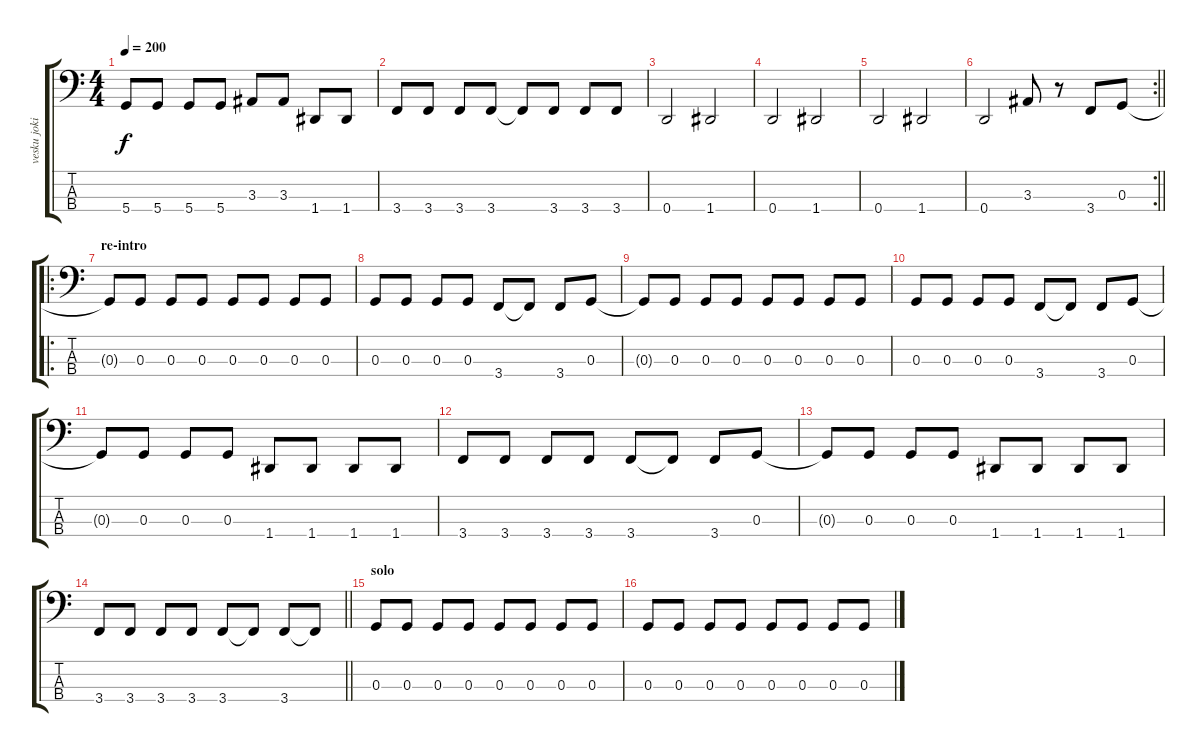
\track ("vesku jokinen" "vesku joki") {instrument electricbassfinger}
\staff {score tabs}
\tuning (F2 C2 G1 D1) {hide}
\ts (4 4)
\tempo 200
\clef f4
\ks c
5.4.8{dy f} 5.4.8 5.4.8 5.4.8 3.3.8 3.3.8 1.4.8 1.4.8 |
3.4.8 3.4.8 3.4.8 3.4.8 3.4{t}.8 3.4.8 3.4.8 3.4.8 |
0.4.2 1.4.2 |
0.4.2 1.4.2 |
0.4.2 1.4.2 |
\rc 2
\barLineRight lightlight
0.4.2 3.3.8 r.8 3.4.8 0.3.8 |
\ro
\section ("" "re-intro")
0.3{t}.8 0.3.8 0.3.8 0.3.8 0.3.8 0.3.8 0.3.8 0.3.8 |
0.3.8 0.3.8 0.3.8 0.3.8 3.4.8 3.4{t}.8 3.4.8 0.3.8 |
0.3{t}.8 0.3.8 0.3.8 0.3.8 0.3.8 0.3.8 0.3.8 0.3.8 |
0.3.8 0.3.8 0.3.8 0.3.8 3.4.8 3.4{t}.8 3.4.8 0.3.8 |
0.3{t}.8 0.3.8 0.3.8 0.3.8 1.4.8 1.4.8 1.4.8 1.4.8 |
3.4.8 3.4.8 3.4.8 3.4.8 3.4.8 3.4{t}.8 3.4.8 0.3.8 |
0.3{t}.8 0.3.8 0.3.8 0.3.8 1.4.8 1.4.8 1.4.8 1.4.8 |
\barLineRight lightlight
3.4.8 3.4.8 3.4.8 3.4.8 3.4.8 3.4{t}.8 3.4.8 3.4{t}.8 |
\section ("" "solo")
0.3.8 0.3.8 0.3.8 0.3.8 0.3.8 0.3.8 0.3.8 0.3.8 |
0.3.8 0.3.8 0.3.8 0.3.8 0.3.8 0.3.8 0.3.8 0.3.8
